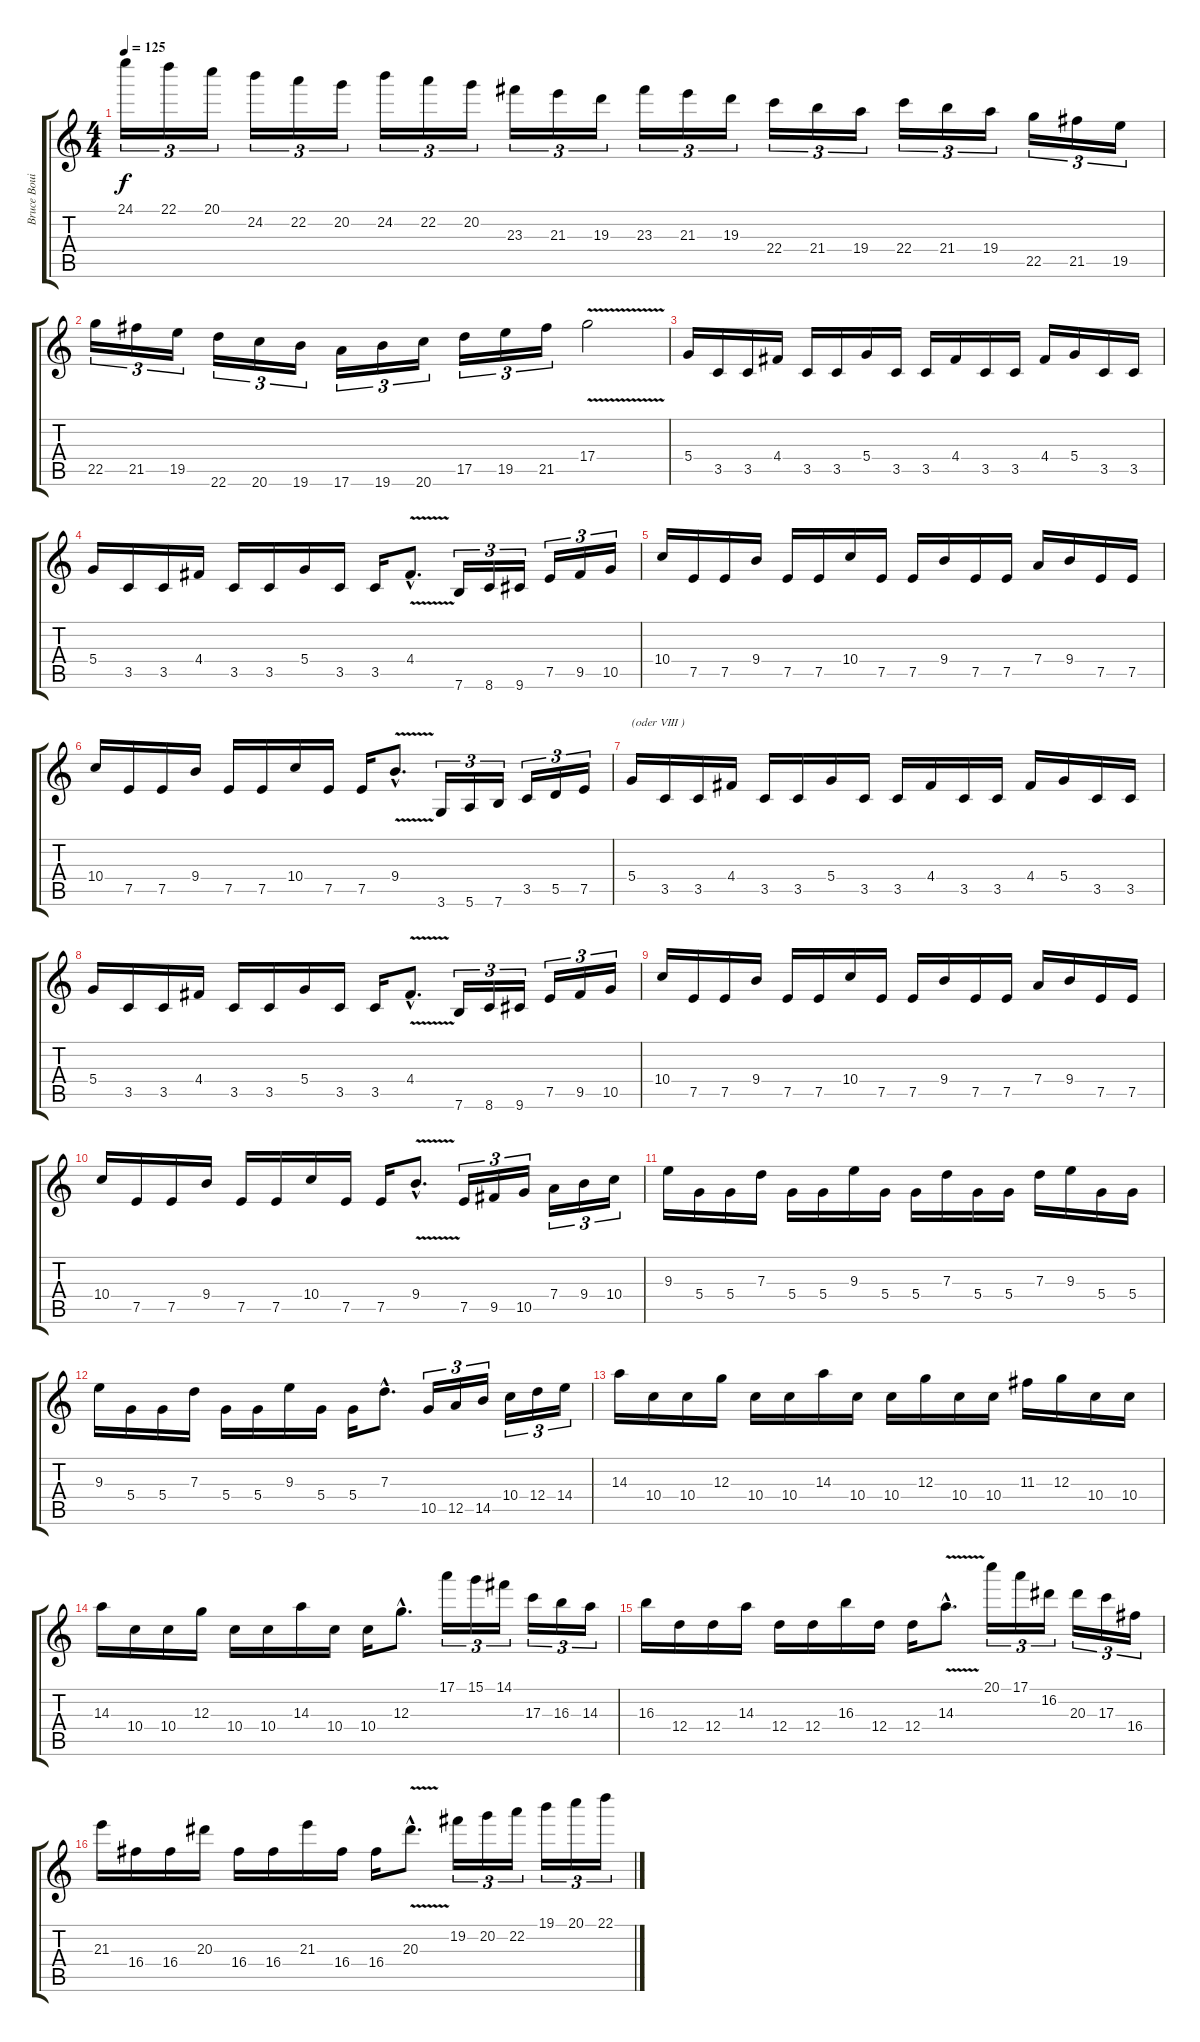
\track ("Bruce Bouilliet" "Bruce Boui") {instrument distortionguitar}
\staff {score tabs}
\tuning (E4 B3 G3 D3 A2 E2) {hide}
\ts (4 4)
\tempo 125
\clef g2
\ks c
24.1.16{tu (3 2) dy f} 22.1.16{tu (3 2)} 20.1.16{tu (3 2)} 24.2.16{tu (3 2)} 22.2.16{tu (3 2)} 20.2.16{tu (3 2)} 24.2.16{tu (3 2)} 22.2.16{tu (3 2)} 20.2.16{tu (3 2)} 23.3.16{tu (3 2)} 21.3.16{tu (3 2)} 19.3.16{tu (3 2)} 23.3.16{tu (3 2)} 21.3.16{tu (3 2)} 19.3.16{tu (3 2)} 22.4.16{tu (3 2)} 21.4.16{tu (3 2)} 19.4.16{tu (3 2)} 22.4.16{tu (3 2)} 21.4.16{tu (3 2)} 19.4.16{tu (3 2)} 22.5.16{tu (3 2)} 21.5.16{tu (3 2)} 19.5.16{tu (3 2)} |
22.5.16{tu (3 2)} 21.5.16{tu (3 2)} 19.5.16{tu (3 2)} 22.6.16{tu (3 2)} 20.6.16{tu (3 2)} 19.6.16{tu (3 2)} 17.6.16{tu (3 2)} 19.6.16{tu (3 2)} 20.6.16{tu (3 2)} 17.5.16{tu (3 2)} 19.5.16{tu (3 2)} 21.5.16{tu (3 2)} 17.4{v}.2 |
5.4.16 3.5.16 3.5.16 4.4.16 3.5.16 3.5.16 5.4.16 3.5.16 3.5.16 4.4.16 3.5.16 3.5.16 4.4.16 5.4.16 3.5.16 3.5.16 |
5.4.16 3.5.16 3.5.16 4.4.16 3.5.16 3.5.16 5.4.16 3.5.16 3.5.16 4.4{v hac}.8{d} 7.6.16{tu (3 2)} 8.6.16{tu (3 2)} 9.6.16{tu (3 2)} 7.5.16{tu (3 2)} 9.5.16{tu (3 2)} 10.5.16{tu (3 2)} |
10.4.16 7.5.16 7.5.16 9.4.16 7.5.16 7.5.16 10.4.16 7.5.16 7.5.16 9.4.16 7.5.16 7.5.16 7.4.16 9.4.16 7.5.16 7.5.16 |
10.4.16 7.5.16 7.5.16 9.4.16 7.5.16 7.5.16 10.4.16 7.5.16 7.5.16 9.4{v hac}.8{d} 3.6.16{tu (3 2)} 5.6.16{tu (3 2)} 7.6.16{tu (3 2)} 3.5.16{tu (3 2)} 5.5.16{tu (3 2)} 7.5.16{tu (3 2)} |
5.4.16{txt "(oder VIII )"} 3.5.16 3.5.16 4.4.16 3.5.16 3.5.16 5.4.16 3.5.16 3.5.16 4.4.16 3.5.16 3.5.16 4.4.16 5.4.16 3.5.16 3.5.16 |
5.4.16 3.5.16 3.5.16 4.4.16 3.5.16 3.5.16 5.4.16 3.5.16 3.5.16 4.4{v hac}.8{d} 7.6.16{tu (3 2)} 8.6.16{tu (3 2)} 9.6.16{tu (3 2)} 7.5.16{tu (3 2)} 9.5.16{tu (3 2)} 10.5.16{tu (3 2)} |
10.4.16 7.5.16 7.5.16 9.4.16 7.5.16 7.5.16 10.4.16 7.5.16 7.5.16 9.4.16 7.5.16 7.5.16 7.4.16 9.4.16 7.5.16 7.5.16 |
10.4.16 7.5.16 7.5.16 9.4.16 7.5.16 7.5.16 10.4.16 7.5.16 7.5.16 9.4{v hac}.8{d} 7.5.16{tu (3 2)} 9.5.16{tu (3 2)} 10.5.16{tu (3 2)} 7.4.16{tu (3 2)} 9.4.16{tu (3 2)} 10.4.16{tu (3 2)} |
9.3.16 5.4.16 5.4.16 7.3.16 5.4.16 5.4.16 9.3.16 5.4.16 5.4.16 7.3.16 5.4.16 5.4.16 7.3.16 9.3.16 5.4.16 5.4.16 |
9.3.16 5.4.16 5.4.16 7.3.16 5.4.16 5.4.16 9.3.16 5.4.16 5.4.16 7.3{hac}.8{d} 10.5.16{tu (3 2)} 12.5.16{tu (3 2)} 14.5.16{tu (3 2)} 10.4.16{tu (3 2)} 12.4.16{tu (3 2)} 14.4.16{tu (3 2)} |
14.3.16 10.4.16 10.4.16 12.3.16 10.4.16 10.4.16 14.3.16 10.4.16 10.4.16 12.3.16 10.4.16 10.4.16 11.3.16 12.3.16 10.4.16 10.4.16 |
14.3.16 10.4.16 10.4.16 12.3.16 10.4.16 10.4.16 14.3.16 10.4.16 10.4.16 12.3{hac}.8{d} 17.1.16{tu (3 2)} 15.1.16{tu (3 2)} 14.1.16{tu (3 2)} 17.3.16{tu (3 2)} 16.3.16{tu (3 2)} 14.3.16{tu (3 2)} |
16.3.16 12.4.16 12.4.16 14.3.16 12.4.16 12.4.16 16.3.16 12.4.16 12.4.16 14.3{v hac}.8{d} 20.1.16{tu (3 2)} 17.1.16{tu (3 2)} 16.2.16{tu (3 2)} 20.3.16{tu (3 2)} 17.3.16{tu (3 2)} 16.4.16{tu (3 2)} |
21.3.16 16.4.16 16.4.16 20.3.16 16.4.16 16.4.16 21.3.16 16.4.16 16.4.16 20.3{v hac}.8{d} 19.2.16{tu (3 2)} 20.2.16{tu (3 2)} 22.2.16{tu (3 2)} 19.1.16{tu (3 2)} 20.1.16{tu (3 2)} 22.1.16{tu (3 2)}
